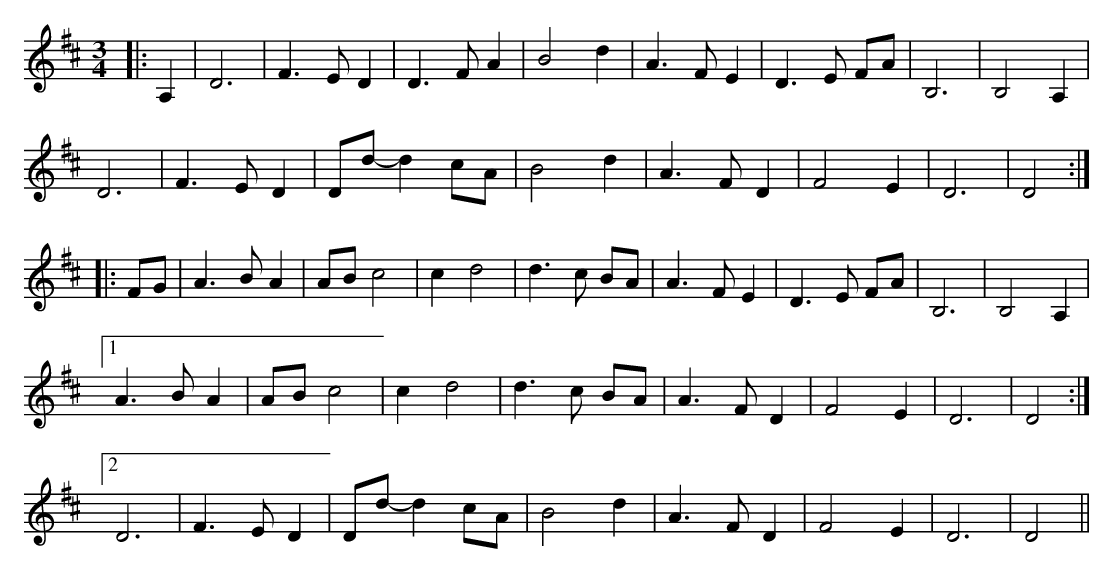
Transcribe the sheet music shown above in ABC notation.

X:1
M:3/4
K:D
|:A,2|D6|F3 E D2|D3 F A2|B4 d2|A3 F E2|D3 E FA|B,6|B,4 A,2|
D6|F3 E D2|Dd- d2 cA|B4 d2|A3 F D2|F4 E2|D6|D4:|
|:FG|A3 B A2|AB c4|c2 d4|d3 c BA|A3 F E2|D3 E FA|B,6|B,4 A,2|
[1 A3 B A2|AB c4|c2 d4|d3 c BA|A3 F D2|F4 E2|D6|D4:|
[2 D6|F3 E D2|Dd- d2 cA|B4 d2|A3 F D2|F4 E2|D6|D4||
